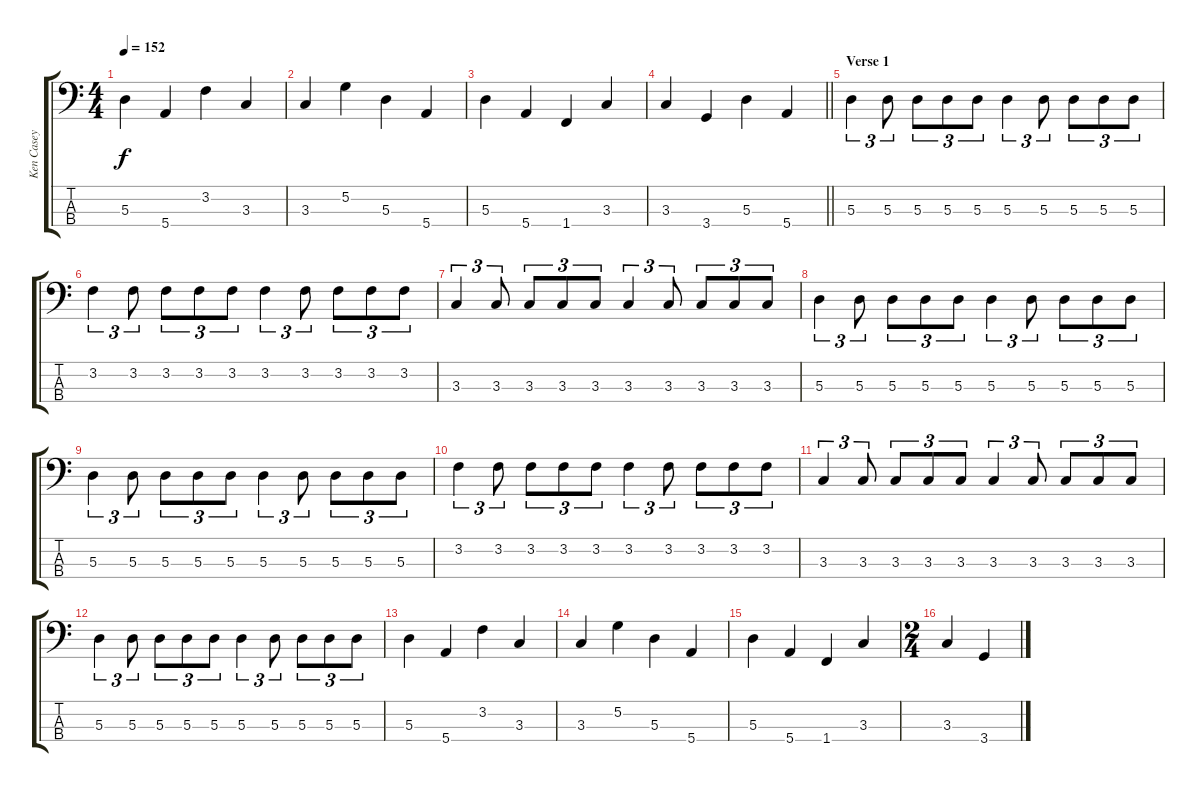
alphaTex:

\track ("Ken Casey (Bass Guitar)" "Ken Casey ") {instrument electricbasspick}
\staff {score tabs}
\tuning (G2 D2 A1 E1) {hide}
\ts (4 4)
\tempo 152
\clef f4
\ks c
5.3.4{dy f} 5.4.4 3.2.4 3.3.4 |
3.3.4 5.2.4 5.3.4 5.4.4 |
5.3.4 5.4.4 1.4.4 3.3.4 |
\barLineRight lightlight
3.3.4 3.4.4 5.3.4 5.4.4 |
\section ("" "Verse 1")
5.3.4{tu (3 2)} 5.3.8{tu (3 2)} 5.3.8{tu (3 2)} 5.3.8{tu (3 2)} 5.3.8{tu (3 2)} 5.3.4{tu (3 2)} 5.3.8{tu (3 2)} 5.3.8{tu (3 2)} 5.3.8{tu (3 2)} 5.3.8{tu (3 2)} |
3.2.4{tu (3 2)} 3.2.8{tu (3 2)} 3.2.8{tu (3 2)} 3.2.8{tu (3 2)} 3.2.8{tu (3 2)} 3.2.4{tu (3 2)} 3.2.8{tu (3 2)} 3.2.8{tu (3 2)} 3.2.8{tu (3 2)} 3.2.8{tu (3 2)} |
3.3.4{tu (3 2)} 3.3.8{tu (3 2)} 3.3.8{tu (3 2)} 3.3.8{tu (3 2)} 3.3.8{tu (3 2)} 3.3.4{tu (3 2)} 3.3.8{tu (3 2)} 3.3.8{tu (3 2)} 3.3.8{tu (3 2)} 3.3.8{tu (3 2)} |
5.3.4{tu (3 2)} 5.3.8{tu (3 2)} 5.3.8{tu (3 2)} 5.3.8{tu (3 2)} 5.3.8{tu (3 2)} 5.3.4{tu (3 2)} 5.3.8{tu (3 2)} 5.3.8{tu (3 2)} 5.3.8{tu (3 2)} 5.3.8{tu (3 2)} |
5.3.4{tu (3 2)} 5.3.8{tu (3 2)} 5.3.8{tu (3 2)} 5.3.8{tu (3 2)} 5.3.8{tu (3 2)} 5.3.4{tu (3 2)} 5.3.8{tu (3 2)} 5.3.8{tu (3 2)} 5.3.8{tu (3 2)} 5.3.8{tu (3 2)} |
3.2.4{tu (3 2)} 3.2.8{tu (3 2)} 3.2.8{tu (3 2)} 3.2.8{tu (3 2)} 3.2.8{tu (3 2)} 3.2.4{tu (3 2)} 3.2.8{tu (3 2)} 3.2.8{tu (3 2)} 3.2.8{tu (3 2)} 3.2.8{tu (3 2)} |
3.3.4{tu (3 2)} 3.3.8{tu (3 2)} 3.3.8{tu (3 2)} 3.3.8{tu (3 2)} 3.3.8{tu (3 2)} 3.3.4{tu (3 2)} 3.3.8{tu (3 2)} 3.3.8{tu (3 2)} 3.3.8{tu (3 2)} 3.3.8{tu (3 2)} |
5.3.4{tu (3 2)} 5.3.8{tu (3 2)} 5.3.8{tu (3 2)} 5.3.8{tu (3 2)} 5.3.8{tu (3 2)} 5.3.4{tu (3 2)} 5.3.8{tu (3 2)} 5.3.8{tu (3 2)} 5.3.8{tu (3 2)} 5.3.8{tu (3 2)} |
5.3.4 5.4.4 3.2.4 3.3.4 |
3.3.4 5.2.4 5.3.4 5.4.4 |
5.3.4 5.4.4 1.4.4 3.3.4 |
\ts (2 4)
3.3.4 3.4.4
